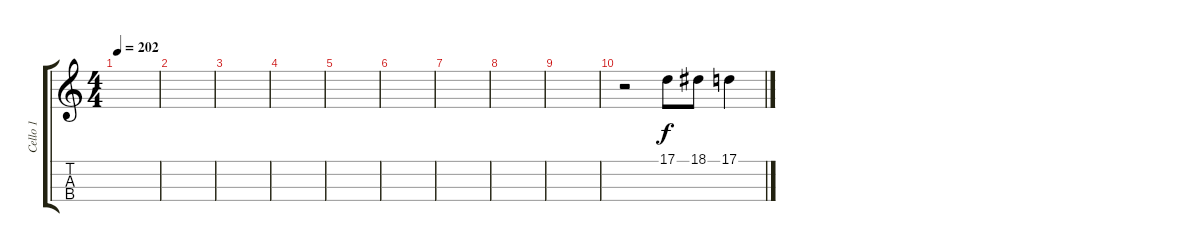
\track ("Cello 1" "Cello 1") {instrument cello}
\staff {score tabs}
\tuning (A3 D3 G2 C2) {hide}
\ts (4 4)
\tempo 202
\clef g2
\ks c
|
|
|
|
|
|
|
|
|
r.2 17.1.8 18.1.8 17.1.4
